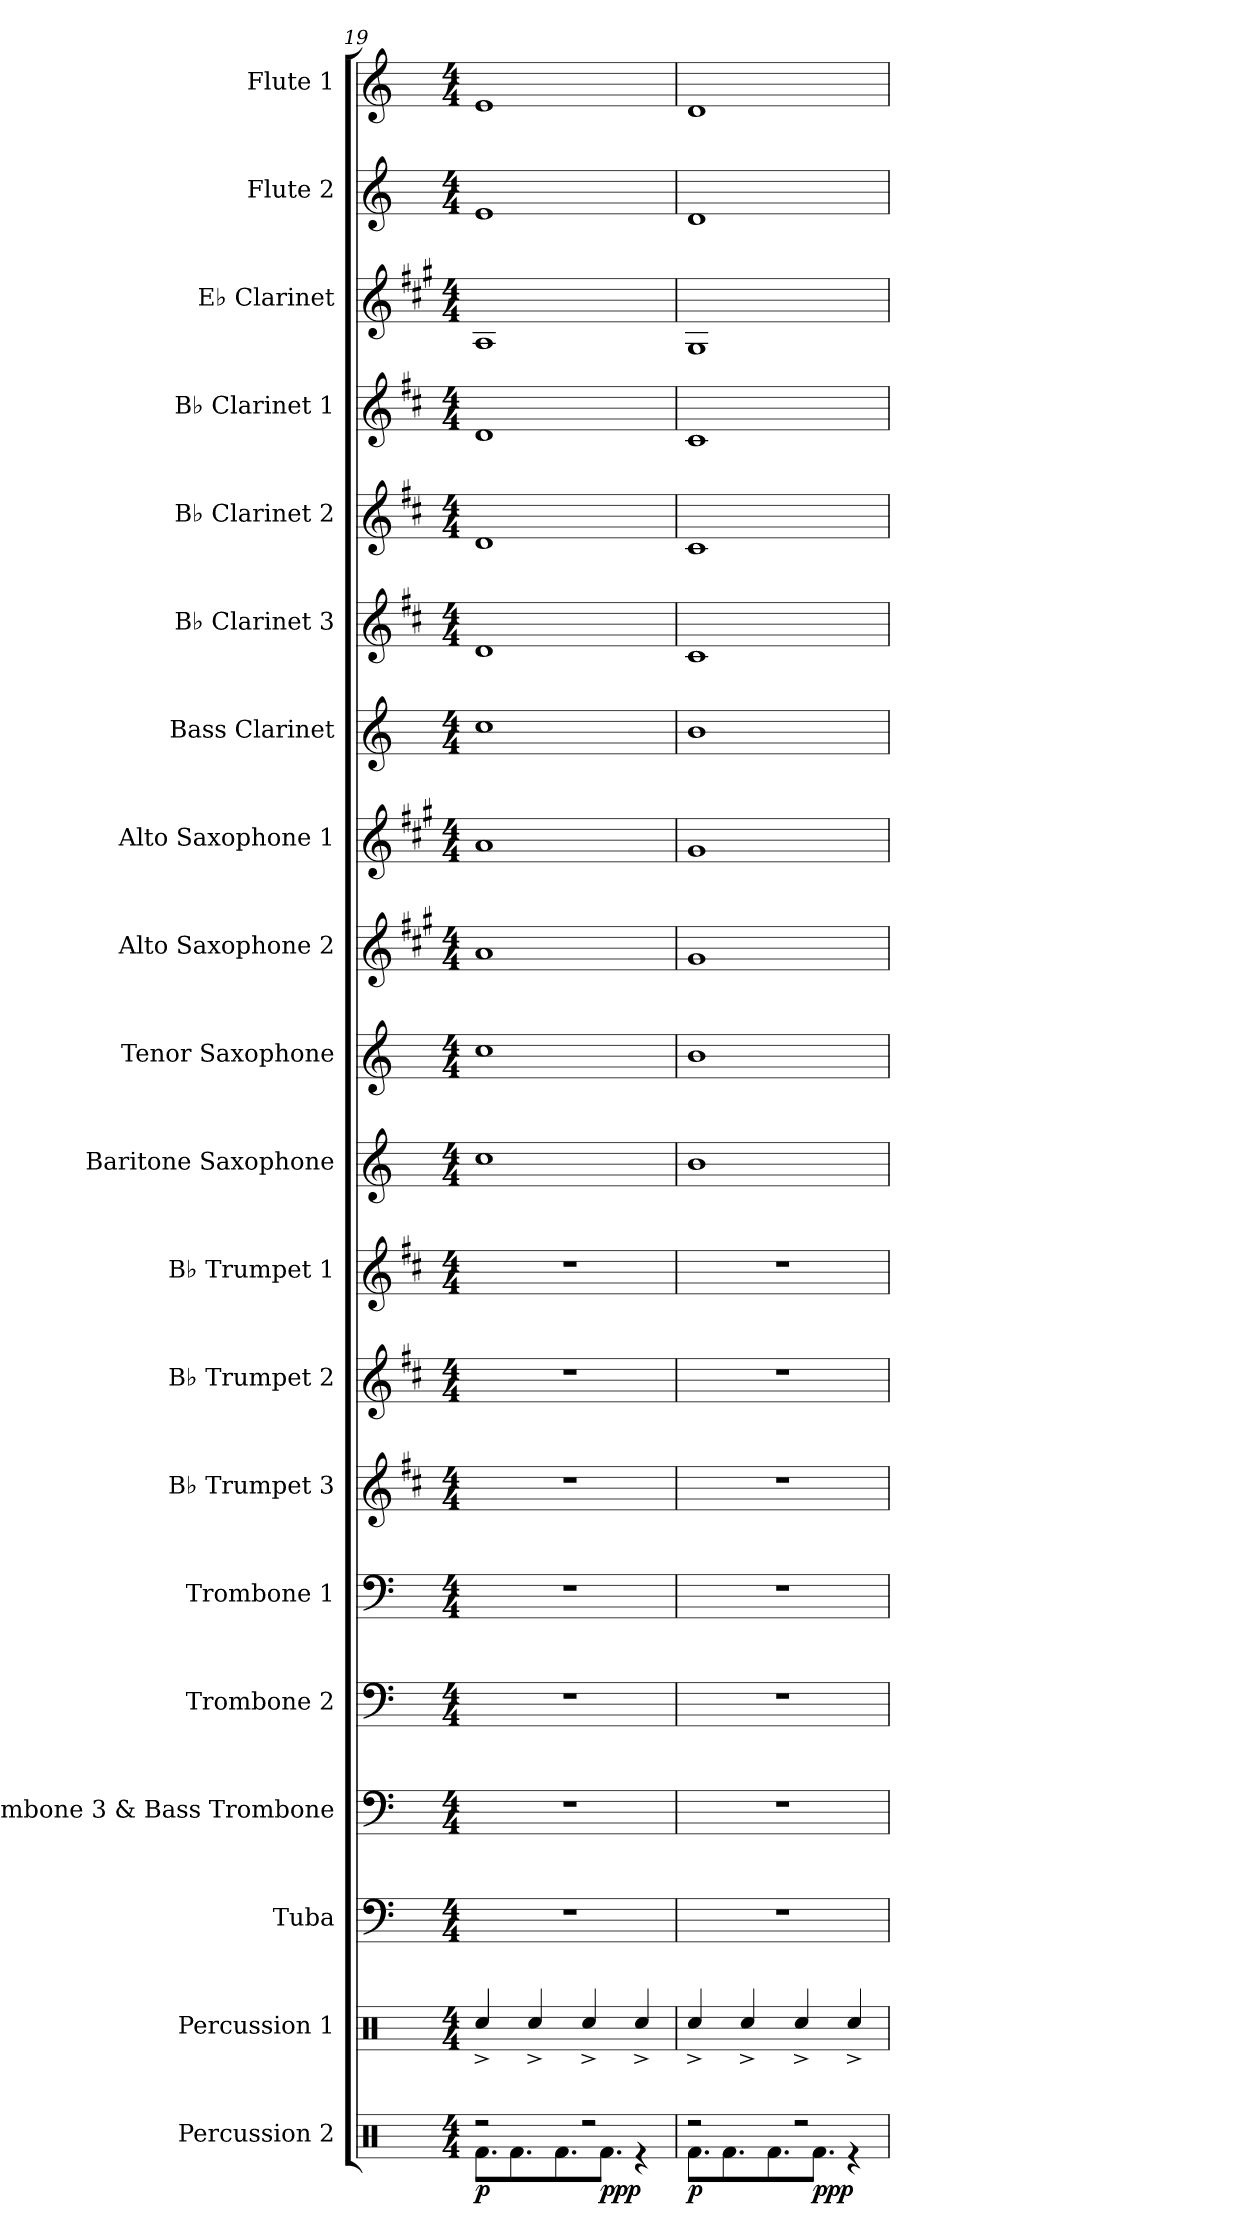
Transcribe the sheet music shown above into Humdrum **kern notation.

**kern	**dynam	**kern	**kern	**kern	**kern	**kern	**kern	**kern	**kern	**kern	**kern	**kern	**kern	**kern	**kern	**kern	**kern	**kern	**kern	**kern
*part20	*part20	*part19	*part18	*part17	*part16	*part15	*part14	*part13	*part12	*part11	*part10	*part9	*part8	*part7	*part6	*part5	*part4	*part3	*part2	*part1
*staff20	*staff20	*staff19	*staff18	*staff17	*staff16	*staff15	*staff14	*staff13	*staff12	*staff11	*staff10	*staff9	*staff8	*staff7	*staff6	*staff5	*staff4	*staff3	*staff2	*staff1
*I"Percussion 2	*	*I"Percussion 1	*I"Tuba	*I"Trombone 3 &amp; Bass Trombone	*I"Trombone 2	*I"Trombone 1	*I"B♭ Trumpet 3	*I"B♭ Trumpet 2	*I"B♭ Trumpet 1	*I"Baritone Saxophone	*I"Tenor Saxophone	*I"Alto Saxophone 2	*I"Alto Saxophone 1	*I"Bass Clarinet	*I"B♭ Clarinet 3	*I"B♭ Clarinet 2	*I"B♭ Clarinet 1	*I"E♭ Clarinet	*I"Flute 2	*I"Flute 1
*I'Perc. 2	*	*I'Perc. 1	*I'Tba.	*I'Tbn. 3 B. Tbn.	*I'Tbn. 2	*I'Tbn. 1	*I'B♭ Tpt. 3	*I'B♭ Tpt. 2	*I'B♭ Tpt. 1	*I'Bar. Sax.	*I'T. Sax.	*I'A. Sax. 2	*I'A. Sax. 1	*I'B. Cl.	*I'B♭ Cl. 3	*I'B♭ Cl. 2	*I'B♭ Cl. 1	*I'E♭ Cl.	*I'Fl. 2	*I'Fl. 1
*clefX	*	*clefX	*clefF4	*clefF4	*clefF4	*clefF4	*clefG2	*clefG2	*clefG2	*clefG2	*clefG2	*clefG2	*clefG2	*clefG2	*clefG2	*clefG2	*clefG2	*clefG2	*clefG2	*clefG2
*	*	*	*	*	*	*	*ITrd1c2	*ITrd1c2	*ITrd1c2	*ITrd12c21	*ITrd8c14	*ITrd5c9	*ITrd5c9	*ITrd8c14	*ITrd1c2	*ITrd1c2	*ITrd1c2	*ITrd-2c-3	*	*
*k[]	*	*k[]	*k[]	*k[]	*k[]	*k[]	*k[]	*k[]	*k[]	*k[]	*k[]	*k[]	*k[]	*k[]	*k[]	*k[]	*k[]	*k[]	*k[]	*k[]
*M4/4	*	*M4/4	*M4/4	*M4/4	*M4/4	*M4/4	*M4/4	*M4/4	*M4/4	*M4/4	*M4/4	*M4/4	*M4/4	*M4/4	*M4/4	*M4/4	*M4/4	*M4/4	*M4/4	*M4/4
=19	=19	=19	=19	=19	=19	=19	=19	=19	=19	=19	=19	=19	=19	=19	=19	=19	=19	=19	=19	=19
*^	*	*	*	*	*	*	*	*	*	*	*	*	*	*	*	*	*	*	*	*
!	!	!LO:DY:b	!	!	!	!	!	!	!	!	!	!	!	!	!	!	!	!	!	!	!
2r	8.Rf\L	p	4Rcc^/	1r	1r	1r	1r	1r	1r	1r	1c	1c	1c	1c	1c	1c	1c	1c	1c	1e	1e
.	8.Rf\	.	.	.	.	.	.	.	.	.	.	.	.	.	.	.	.	.	.	.	.
.	.	.	4Rcc^/	.	.	.	.	.	.	.	.	.	.	.	.	.	.	.	.	.	.
.	8.Rf\	.	.	.	.	.	.	.	.	.	.	.	.	.	.	.	.	.	.	.	.
2r	.	.	4Rcc^/	.	.	.	.	.	.	.	.	.	.	.	.	.	.	.	.	.	.
!	!	!LO:DY:b	!	!	!	!	!	!	!	!	!	!	!	!	!	!	!	!	!	!	!
.	8.Rf\J	ppp	.	.	.	.	.	.	.	.	.	.	.	.	.	.	.	.	.	.	.
.	4r	.	4Rcc^/	.	.	.	.	.	.	.	.	.	.	.	.	.	.	.	.	.	.
=20	=20	=20	=20	=20	=20	=20	=20	=20	=20	=20	=20	=20	=20	=20	=20	=20	=20	=20	=20	=20	=20
!	!	!LO:DY:b	!	!	!	!	!	!	!	!	!	!	!	!	!	!	!	!	!	!	!
2r	8.Rf\L	p	4Rcc^/	1r	1r	1r	1r	1r	1r	1r	1B	1B	1B	1B	1B	1B	1B	1B	1B	1d	1d
.	8.Rf\	.	.	.	.	.	.	.	.	.	.	.	.	.	.	.	.	.	.	.	.
.	.	.	4Rcc^/	.	.	.	.	.	.	.	.	.	.	.	.	.	.	.	.	.	.
.	8.Rf\	.	.	.	.	.	.	.	.	.	.	.	.	.	.	.	.	.	.	.	.
2r	.	.	4Rcc^/	.	.	.	.	.	.	.	.	.	.	.	.	.	.	.	.	.	.
!	!	!LO:DY:b	!	!	!	!	!	!	!	!	!	!	!	!	!	!	!	!	!	!	!
.	8.Rf\J	ppp	.	.	.	.	.	.	.	.	.	.	.	.	.	.	.	.	.	.	.
.	4r	.	4Rcc^/	.	.	.	.	.	.	.	.	.	.	.	.	.	.	.	.	.	.
*v	*v	*	*	*	*	*	*	*	*	*	*	*	*	*	*	*	*	*	*	*	*
=	=	=	=	=	=	=	=	=	=	=	=	=	=	=	=	=	=	=	=	=
*-	*-	*-	*-	*-	*-	*-	*-	*-	*-	*-	*-	*-	*-	*-	*-	*-	*-	*-	*-	*-
